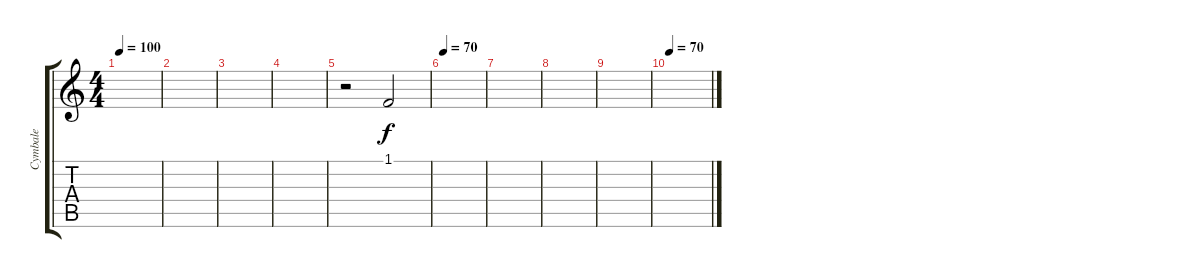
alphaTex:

\track ("Cymbale" "Cymbale") {instrument reversecymbal}
\staff {score tabs}
\tuning (E4 B3 G3 D3 A2 E2) {hide}
\ts (4 4)
\tempo 100
\clef g2
\ks c
|
|
|
|
r.2 1.1.2 |
\tempo 40
\tempo 85
\tempo 70
|
|
|
|
\tempo 40
\tempo 85
\tempo 70
